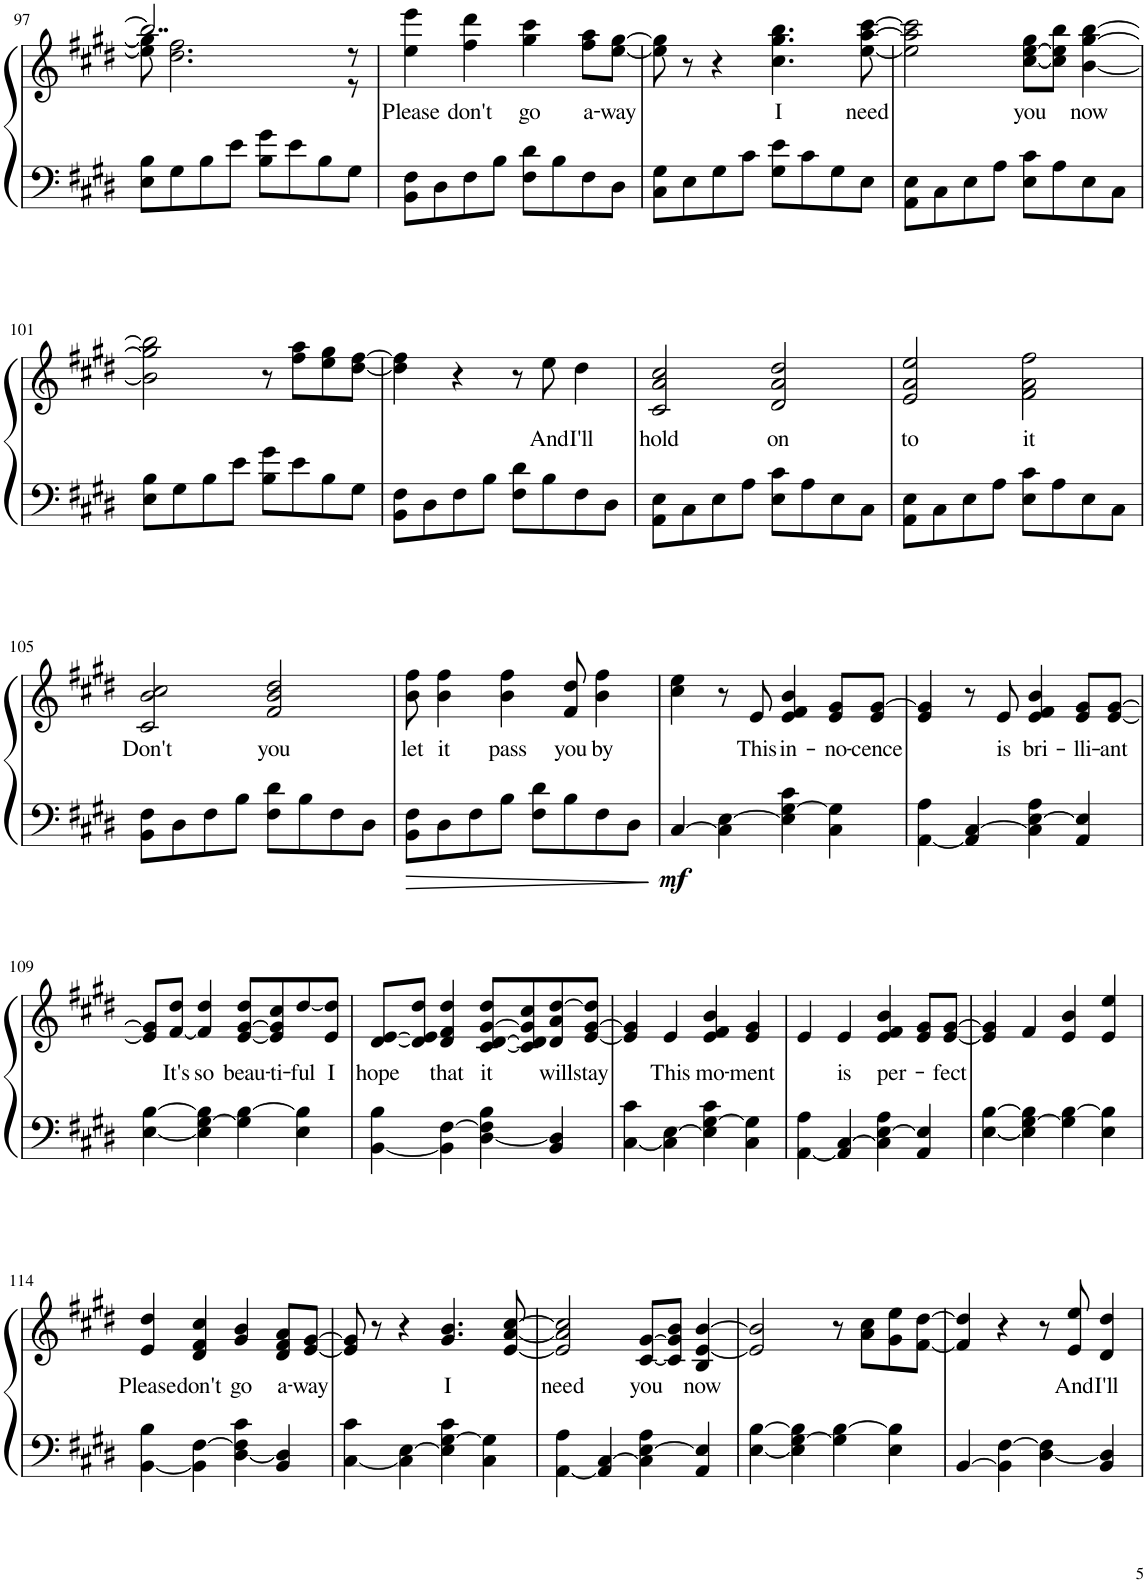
**kern	**kern	**text	**dynam
*part1	*part1	*part1	*part1
*staff2	*staff1	*staff1	*staff1/2
*I"Piano	*	*	*
*I'Pno.	*	*	*
!!LO:PB:g=z
*clefF4	*clefG2	*	*
*k[f#c#g#d#]	*k[f#c#g#d#]	*	*
*M4/4	*M4/4	*	*
=97	=97	=97	=97
*	*^	*	*
8E\ 8B\L	2..bb/]	8ee\] 8gg#\]	.	.
8G#\	.	2.dd#\ 2.ff#\	.	.
8B\	.	.	.	.
8e\J	.	.	.	.
8B\ 8g#\L	.	.	.	.
8e\	.	.	.	.
8B\	.	.	.	.
8G#\J	8r	8r	.	.
=98	=98	=98	=98	=98
!	!	!	!LO:LY:b	!
*	*v	*v	*	*
8BB\ 8F#\L	4ee\ 4eee\	Please	.
8D#\	.	.	.
!	!	!LO:LY:b	!
8F#\	4ff#\ 4ddd#\	don't	.
8B\J	.	.	.
!	!	!LO:LY:b	!
8F#\ 8d#\L	4gg#\ 4ccc#\	go	.
8B\	.	.	.
!	!	!LO:LY:b	!
8F#\	8ff#\ 8aa\L	a-	.
!	!	!LO:LY:b	!
8D#\J	[8ee\ [8gg#\J	-way	.
=99	=99	=99	=99
8C#\ 8G#\L	8ee\] 8gg#\]	.	.
8E\	8r	.	.
8G#\	4r	.	.
8c#\J	.	.	.
!	!	!LO:LY:b	!
8G#\ 8e\L	4.cc#\ 4.gg#\ 4.bb\	I	.
8c#\	.	.	.
8G#\	.	.	.
!	!	!LO:LY:b	!
8E\J	[8ee\ [8aa\ [8ccc#\	need	.
=100	=100	=100	=100
8AA\ 8E\L	2ee\] 2aa\] 2ccc#\]	.	.
8C#\	.	.	.
8E\	.	.	.
8A\J	.	.	.
!	!	!LO:LY:b	!
8E\ 8c#\L	[8cc#\ [8ee\ 8gg#\L	you	.
8A\	8cc#\] 8ee\] 8bb\J	.	.
!	!	!LO:LY:b	!
8E\	[4b\ [4gg#\ [4bb\	now	.
8C#\J	.	.	.
!!LO:LB:g=z
=101	=101	=101	=101
8E\ 8B\L	2b\] 2gg#\] 2bb\]	.	.
8G#\	.	.	.
8B\	.	.	.
8e\J	.	.	.
8B\ 8g#\L	8r	.	.
8e\	8ff#\ 8aa\L	.	.
8B\	8ee\ 8gg#\	.	.
8G#\J	[8dd#\ [8ff#\J	.	.
=102	=102	=102	=102
8BB\ 8F#\L	4dd#\] 4ff#\]	.	.
8D#\	.	.	.
8F#\	4r	.	.
8B\J	.	.	.
8F#\ 8d#\L	8r	.	.
!	!	!LO:LY:b	!
8B\	8ee\	And	.
!	!	!LO:LY:b	!
8F#\	4dd#\	I'll	.
8D#\J	.	.	.
=103	=103	=103	=103
!	!	!LO:LY:b	!
8AA\ 8E\L	2c#/ 2a/ 2cc#/	hold	.
8C#\	.	.	.
8E\	.	.	.
8A\J	.	.	.
!	!	!LO:LY:b	!
8E\ 8c#\L	2d#/ 2a/ 2dd#/	on	.
8A\	.	.	.
8E\	.	.	.
8C#\J	.	.	.
=104	=104	=104	=104
!	!	!LO:LY:b	!
8AA\ 8E\L	2e/ 2a/ 2ee/	to	.
8C#\	.	.	.
8E\	.	.	.
8A\J	.	.	.
!	!	!LO:LY:b	!
8E\ 8c#\L	2f#\ 2a\ 2ff#\	it	.
8A\	.	.	.
8E\	.	.	.
8C#\J	.	.	.
!!LO:LB:g=z
=105	=105	=105	=105
!	!	!LO:LY:b	!
8BB\ 8F#\L	2c#/ 2b/ 2cc#/	Don't	.
8D#\	.	.	.
8F#\	.	.	.
8B\J	.	.	.
!	!	!LO:LY:b	!
8F#\ 8d#\L	2f#/ 2b/ 2dd#/	you	.
8B\	.	.	.
8F#\	.	.	.
8D#\J	.	.	.
=106	=106	=106	=106
!	!	!LO:LY:b	!
8BB\ 8F#\L	8b\ 8ff#\	let	.
!	!	!LO:LY:b	!
8D#\	4b\ 4ff#\	it	.
8F#\	.	.	.
!	!	!LO:LY:b	!
8B\J	4b\ 4ff#\	pass	.
8F#\ 8d#\L	.	.	.
!	!	!LO:LY:b	!
8B\	8f#/ 8dd#/	you	.
!	!	!LO:LY:b	!
8F#\	4b\ 4ff#\	by	.
8D#\J	.	.	.
=107	=107	=107	=107
!	!	!	!LO:DY:b=2
[4C#/	4cc#\ 4ee\	.	mf
4C#\] [4E\	8r	.	.
!	!	!LO:LY:b	!
.	8e/	This	.
!	!	!LO:LY:b	!
4E\] [4G#\ 4c#\	4e/ 4f#/ 4b/	in-	.
!	!	!LO:LY:b	!
4C#\ 4G#\]	8e/ 8g#/L	-no-	.
!	!	!LO:LY:b	!
.	8e/ [8g#/J	-cence	.
=108	=108	=108	=108
[4AA\ 4A\	4e/ 4g#/]	.	.
4AA/] [4C#/	8r	.	.
!	!	!LO:LY:b	!
.	8e/	is	.
!	!	!LO:LY:b	!
4C#\] [4E\ 4A\	4e/ 4f#/ 4b/	bri-	.
!	!	!LO:LY:b	!
4AA/ 4E/]	8e/ 8g#/L	-lli-	.
!	!	!LO:LY:b	!
.	[8e/ [8g#/J	-ant	.
!!LO:LB:g=z
=109	=109	=109	=109
[4E\ [4B\	8e/] 8g#/]L	.	.
!	!	!LO:LY:b	!
.	[8f#/ 8dd#/J	It's	.
!	!	!LO:LY:b	!
4E\] [4G#\ 4B\]	4f#/] 4dd#/	so	.
!	!	!LO:LY:b	!
4G#\] [4B\	[8e/ [8g#/ 8dd#/L	beau-	.
!	!	!LO:LY:b	!
.	8e/] 8g#/] 8cc#/	-ti-	.
!	!	!LO:LY:b	!
4E\ 4B\]	[8dd#/	-ful	.
!	!	!LO:LY:b	!
.	8e/ 8dd#/]J	I	.
=110	=110	=110	=110
!	!	!LO:LY:b	!
[4BB\ 4B\	[8d#/ [8e/L	hope	.
.	8d#/] 8e/] 8dd#/J	.	.
!	!	!LO:LY:b	!
4BB\] [4F#\	4d#/ 4f#/ 4dd#/	that	.
!	!	!LO:LY:b	!
[4D#\ 4F#\] 4B\	[8c#/ [8d#/ [8g#/ 8dd#/L	it	.
.	8c#/] 8d#/] 8g#/] 8cc#/	.	.
!	!	!LO:LY:b	!
4BB/ 4D#/]	8d#/ 8a/ [8dd#/	will	.
!	!	!LO:LY:b	!
.	[8e/ [8g#/ 8dd#/]J	stay	.
=111	=111	=111	=111
[4C#\ 4c#\	4e/] 4g#/]	.	.
!	!	!LO:LY:b	!
4C#\] [4E\	4e/	This	.
!	!	!LO:LY:b	!
4E\] [4G#\ 4c#\	4e/ 4f#/ 4b/	mo-	.
!	!	!LO:LY:b	!
4C#\ 4G#\]	4e/ 4g#/	-ment	.
=112	=112	=112	=112
[4AA\ 4A\	4e/	.	.
!	!	!LO:LY:b	!
4AA/] [4C#/	4e/	is	.
!	!	!LO:LY:b	!
4C#\] [4E\ 4A\	4e/ 4f#/ 4b/	per-	.
4AA/ 4E/]	8e/ 8g#/L	.	.
!	!	!LO:LY:b	!
.	[8e/ [8g#/J	-fect	.
=113	=113	=113	=113
[4E\ [4B\	4e/] 4g#/]	.	.
4E\] [4G#\ 4B\]	4f#/	.	.
4G#\] [4B\	4e/ 4b/	.	.
4E\ 4B\]	4e/ 4ee/	.	.
!!LO:LB:g=z
=114	=114	=114	=114
!	!	!LO:LY:b	!
[4BB\ 4B\	4e/ 4dd#/	Please	.
!	!	!LO:LY:b	!
4BB\] [4F#\	4d#/ 4f#/ 4cc#/	don't	.
!	!	!LO:LY:b	!
[4D#\ 4F#\] 4c#\	4g#/ 4b/	go	.
!	!	!LO:LY:b	!
4BB/ 4D#/]	8d#/ 8f#/ 8a/L	a-	.
!	!	!LO:LY:b	!
.	[8e/ [8g#/J	-way	.
=115	=115	=115	=115
[4C#\ 4c#\	8e/] 8g#/]	.	.
.	8r	.	.
4C#\] [4E\	4r	.	.
!	!	!LO:LY:b	!
4E\] [4G#\ 4c#\	4.g#/ 4.b/	I	.
4C#\ 4G#\]	.	.	.
.	[8e/ [8a/ [8cc#/	.	.
=116	=116	=116	=116
!	!	!LO:LY:b	!
[4AA\ 4A\	2e/] 2a/] 2cc#/]	need	.
4AA/] [4C#/	.	.	.
!	!	!LO:LY:b	!
4C#\] [4E\ 4A\	[8c#/ [8g#/L	you	.
.	8c#/] 8g#/] 8b/J	.	.
!	!	!LO:LY:b	!
4AA/ 4E/]	4B/ [4e/ [4b/	now	.
=117	=117	=117	=117
[4E\ [4B\	2e/] 2b/]	.	.
4E\] [4G#\ 4B\]	.	.	.
4G#\] [4B\	8r	.	.
.	8a\ 8cc#\L	.	.
4E\ 4B\]	8g#\ 8ee\	.	.
.	[8f#\ [8dd#\J	.	.
=118	=118	=118	=118
[4BB/	4f#/] 4dd#/]	.	.
4BB\] [4F#\	4r	.	.
[4D#\ 4F#\]	8r	.	.
!	!	!LO:LY:b	!
.	8e/ 8ee/	And	.
!	!	!LO:LY:b	!
4BB/ 4D#/]	4d#/ 4dd#/	I'll	.
=	=	=	=
*-	*-	*-	*-
